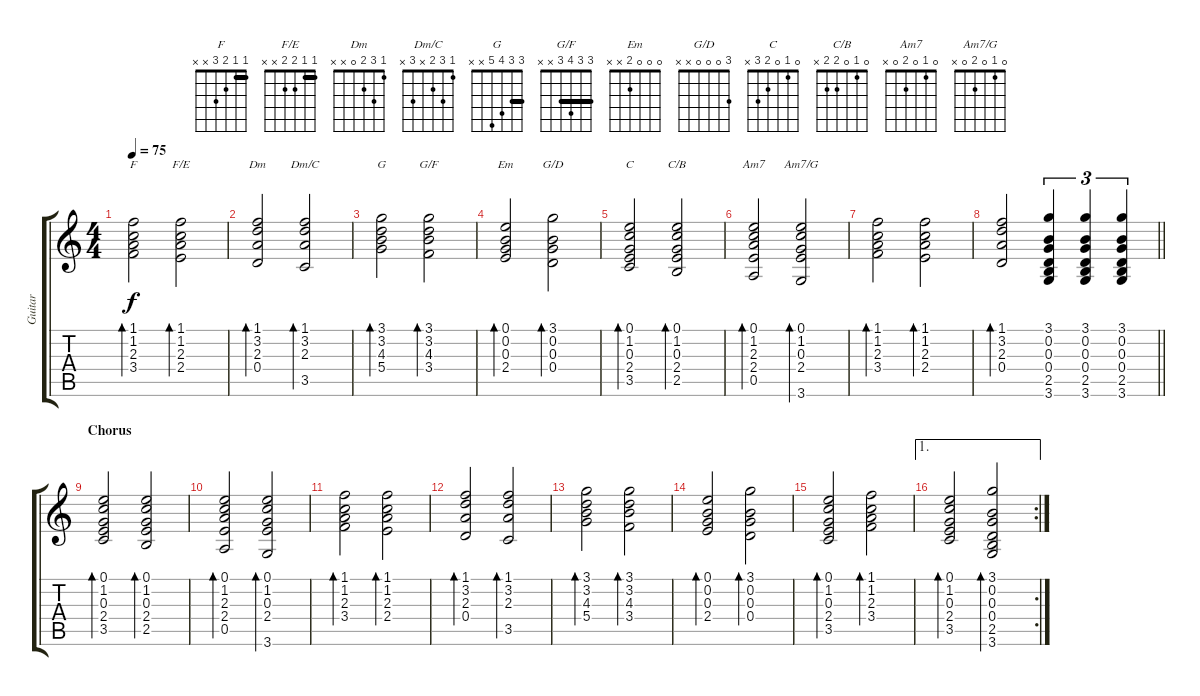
\track ("Guitar" "Guitar") {instrument electricguitarjazz}
\staff {score tabs}
\tuning (E4 B3 G3 D3 A2 E2) {hide}
\chord ("F" 1 1 2 3 x x) {barre 1}
\chord ("F/E" 1 1 2 2 x x) {barre 1}
\chord ("Dm" 1 3 2 0 x x)
\chord ("Dm/C" 1 3 2 x 3 x)
\chord ("G" 3 3 4 5 x x) {barre 3}
\chord ("G/F" 3 3 4 3 x x) {barre 3}
\chord ("Em" 0 0 0 2 x x)
\chord ("G/D" 3 0 0 0 x x)
\chord ("C" 0 1 0 2 3 x)
\chord ("C/B" 0 1 0 2 2 x)
\chord ("Am7" 0 1 0 2 0 x)
\chord ("Am7/G" 0 1 0 2 0 x)
\ts (4 4)
\tempo 75
\clef g2
\ks c
(1.1 1.2 2.3 3.4).2{bd 240 ch "F" dy f} (1.1 1.2 2.3 2.4).2{bd 240 ch "F/E"} |
(1.1 3.2 2.3 0.4).2{bd 240 ch "Dm"} (1.1 3.2 2.3 3.5).2{bd 240 ch "Dm/C"} |
(3.1 3.2 4.3 5.4).2{bd 240 ch "G"} (3.1 3.2 4.3 3.4).2{bd 240 ch "G/F"} |
(0.1 0.2 0.3 2.4).2{bd 240 ch "Em"} (3.1 0.2 0.3 0.4).2{bd 240 ch "G/D"} |
(0.1 1.2 0.3 2.4 3.5).2{bd 240 ch "C"} (0.1 1.2 0.3 2.4 2.5).2{bd 240 ch "C/B"} |
(0.1 1.2 2.3 2.4 0.5).2{bd 240 ch "Am7"} (0.1 1.2 0.3 2.4 3.6).2{bd 240 ch "Am7/G"} |
(1.1 1.2 2.3 3.4).2{bd 240} (1.1 1.2 2.3 2.4).2{bd 240} |
\barLineRight lightlight
(1.1 3.2 2.3 0.4).2{bd 240} (3.1 0.2 0.3 0.4 2.5 3.6).4{tu (3 2)} (3.1 0.2 0.3 0.4 2.5 3.6).4{tu (3 2)} (3.1 0.2 0.3 0.4 2.5 3.6).4{tu (3 2)} |
\section ("" "Chorus")
(0.1 1.2 0.3 2.4 3.5).2{bd 240} (0.1 1.2 0.3 2.4 2.5).2{bd 240} |
(0.1 1.2 2.3 2.4 0.5).2{bd 240} (0.1 1.2 0.3 2.4 3.6).2{bd 240} |
(1.1 1.2 2.3 3.4).2{bd 240} (1.1 1.2 2.3 2.4).2{bd 240} |
(1.1 3.2 2.3 0.4).2{bd 240} (1.1 3.2 2.3 3.5).2{bd 240} |
(3.1 3.2 4.3 5.4).2{bd 240} (3.1 3.2 4.3 3.4).2{bd 240} |
(0.1 0.2 0.3 2.4).2{bd 240} (3.1 0.2 0.3 0.4).2{bd 240} |
(0.1 1.2 0.3 2.4 3.5).2{bd 240} (1.1 1.2 2.3 3.4).2{bd 240} |
\ae 1
\rc 2
(0.1 1.2 0.3 2.4 3.5).2{bd 240} (3.1 0.2 0.3 0.4 2.5 3.6).2{bd 60}
